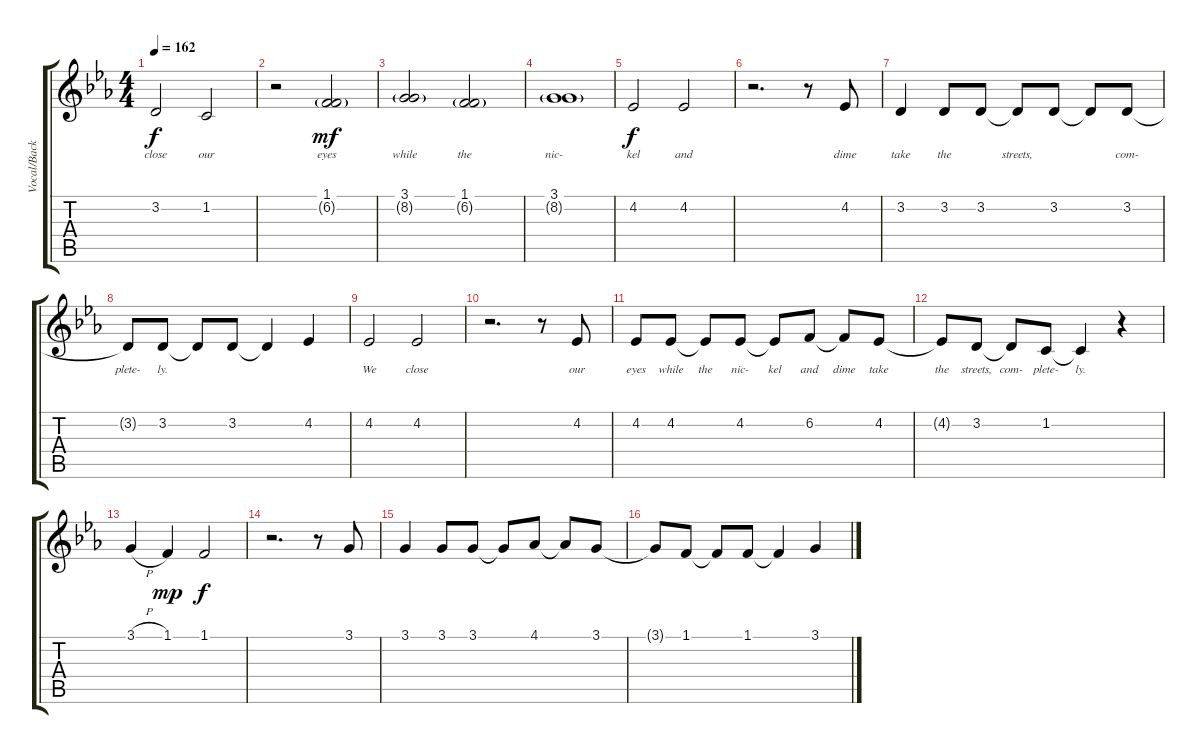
\track ("Vocal/Background Vocal" "Vocal/Back") {instrument lead1square}
\staff {score tabs}
\tuning (E4 B3 G3 D3 A2 E2) {hide}
\ts (4 4)
\tempo 162
\clef g2
\ks eb
3.2.2{lyrics (0 "close") lyrics (1 "") lyrics (2 "") lyrics (3 "") lyrics (4 "") dy f} 1.2.2{lyrics (0 "our") lyrics (1 "") lyrics (2 "") lyrics (3 "") lyrics (4 "")} |
r.2 (1.1 6.2{g}).2{lyrics (0 "eyes") lyrics (1 "") lyrics (2 "") lyrics (3 "") lyrics (4 "") dy mf} |
(3.1 8.2{g}).2{lyrics (0 "while") lyrics (1 "") lyrics (2 "") lyrics (3 "") lyrics (4 "")} (1.1 6.2{g}).2{lyrics (0 "the") lyrics (1 "") lyrics (2 "") lyrics (3 "") lyrics (4 "")} |
(3.1 8.2{g}).1{lyrics (0 "nic-") lyrics (1 "") lyrics (2 "") lyrics (3 "") lyrics (4 "")} |
4.2.2{lyrics (0 "kel") lyrics (1 "") lyrics (2 "") lyrics (3 "") lyrics (4 "") dy f} 4.2.2{lyrics (0 "and") lyrics (1 "") lyrics (2 "") lyrics (3 "") lyrics (4 "")} |
r.2{d} r.8 4.2.8{lyrics (0 "dime") lyrics (1 "") lyrics (2 "") lyrics (3 "") lyrics (4 "")} |
3.2.4{lyrics (0 "take") lyrics (1 "") lyrics (2 "") lyrics (3 "") lyrics (4 "")} 3.2.8{lyrics (0 "the") lyrics (1 "") lyrics (2 "") lyrics (3 "") lyrics (4 "")} 3.2.8{lyrics (0 "") lyrics (1 "") lyrics (2 "") lyrics (3 "") lyrics (4 "")} 3.2{t}.8{lyrics (0 "streets,") lyrics (1 "") lyrics (2 "") lyrics (3 "") lyrics (4 "")} 3.2.8{lyrics (0 "") lyrics (1 "") lyrics (2 "") lyrics (3 "") lyrics (4 "")} 3.2{t}.8{lyrics (0 "") lyrics (1 "") lyrics (2 "") lyrics (3 "") lyrics (4 "")} 3.2.8{lyrics (0 "com-") lyrics (1 "") lyrics (2 "") lyrics (3 "") lyrics (4 "")} |
3.2{t}.8{lyrics (0 "plete-") lyrics (1 "") lyrics (2 "") lyrics (3 "") lyrics (4 "")} 3.2.8{lyrics (0 "ly.") lyrics (1 "") lyrics (2 "") lyrics (3 "") lyrics (4 "")} 3.2{t}.8{lyrics (0 "") lyrics (1 "") lyrics (2 "") lyrics (3 "") lyrics (4 "")} 3.2.8{lyrics (0 "") lyrics (1 "") lyrics (2 "") lyrics (3 "") lyrics (4 "")} 3.2{t}.4{lyrics (0 "") lyrics (1 "") lyrics (2 "") lyrics (3 "") lyrics (4 "")} 4.2.4{lyrics (0 "") lyrics (1 "") lyrics (2 "") lyrics (3 "") lyrics (4 "")} |
4.2.2{lyrics (0 "We") lyrics (1 "") lyrics (2 "") lyrics (3 "") lyrics (4 "")} 4.2.2{lyrics (0 "close") lyrics (1 "") lyrics (2 "") lyrics (3 "") lyrics (4 "")} |
r.2{d} r.8 4.2.8{lyrics (0 "our") lyrics (1 "") lyrics (2 "") lyrics (3 "") lyrics (4 "")} |
4.2.8{lyrics (0 "eyes") lyrics (1 "") lyrics (2 "") lyrics (3 "") lyrics (4 "")} 4.2.8{lyrics (0 "while") lyrics (1 "") lyrics (2 "") lyrics (3 "") lyrics (4 "")} 4.2{t}.8{lyrics (0 "the") lyrics (1 "") lyrics (2 "") lyrics (3 "") lyrics (4 "")} 4.2.8{lyrics (0 "nic-") lyrics (1 "") lyrics (2 "") lyrics (3 "") lyrics (4 "")} 4.2{t}.8{lyrics (0 "kel") lyrics (1 "") lyrics (2 "") lyrics (3 "") lyrics (4 "")} 6.2.8{lyrics (0 "and") lyrics (1 "") lyrics (2 "") lyrics (3 "") lyrics (4 "")} 6.2{t}.8{lyrics (0 "dime") lyrics (1 "") lyrics (2 "") lyrics (3 "") lyrics (4 "")} 4.2.8{lyrics (0 "take") lyrics (1 "") lyrics (2 "") lyrics (3 "") lyrics (4 "")} |
4.2{t}.8{lyrics (0 "the") lyrics (1 "") lyrics (2 "") lyrics (3 "") lyrics (4 "")} 3.2.8{lyrics (0 "streets,") lyrics (1 "") lyrics (2 "") lyrics (3 "") lyrics (4 "")} 3.2{t}.8{lyrics (0 "com-") lyrics (1 "") lyrics (2 "") lyrics (3 "") lyrics (4 "")} 1.2.8{lyrics (0 "plete-") lyrics (1 "") lyrics (2 "") lyrics (3 "") lyrics (4 "")} 1.2{t}.4{lyrics (0 "ly.") lyrics (1 "") lyrics (2 "") lyrics (3 "") lyrics (4 "")} r.4 |
3.1{h}.4 1.1.4{dy mp} 1.1.2{dy f} |
r.2{d} r.8 3.1.8 |
3.1.4 3.1.8 3.1.8 3.1{t}.8 4.1.8 4.1{t}.8 3.1.8 |
3.1{t}.8 1.1.8 1.1{t}.8 1.1.8 1.1{t}.4 3.1.4
